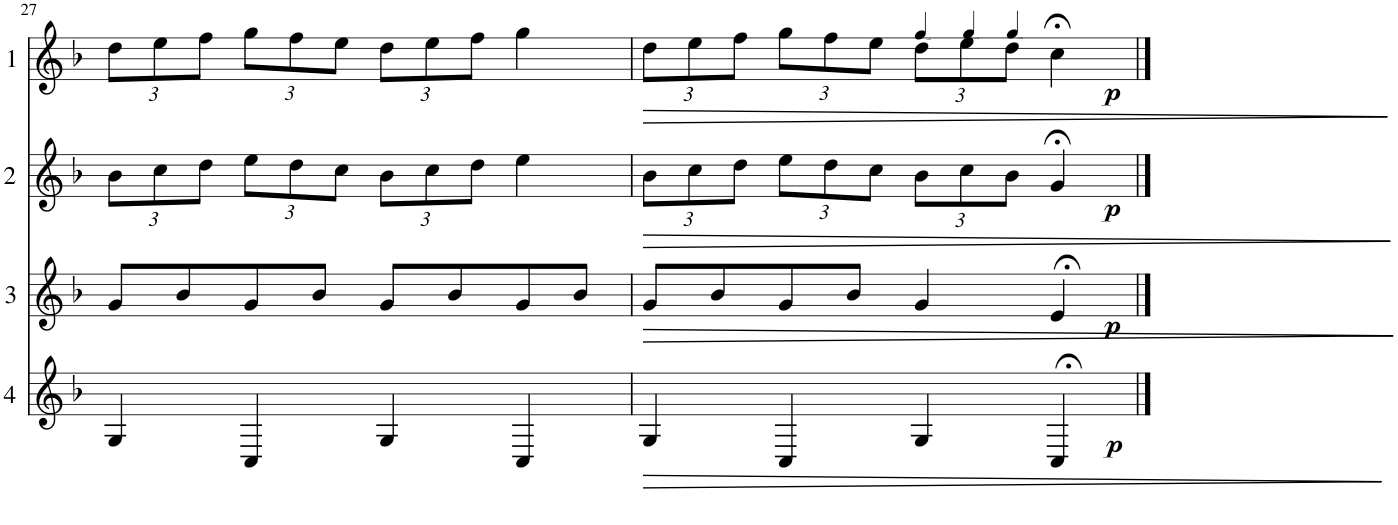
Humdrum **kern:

**kern	**dynam	**kern	**dynam	**kern	**dynam	**kern	**dynam
*part4	*part4	*part3	*part3	*part2	*part2	*part1	*part1
*staff4	*staff4	*staff3	*staff3	*staff2	*staff2	*staff1	*staff1
*I"Cor 4	*	*I"Cor 3	*	*I"Cor 2	*	*I"Cor 1	*
!!LO:PB:g=z
*clefG2	*	*clefG2	*	*clefG2	*	*clefG2	*
*Trd4c7	*	*Trd4c7	*	*Trd4c7	*	*Trd4c7	*
*k[b-]	*	*k[b-]	*	*k[b-]	*	*k[b-]	*
*M4/4	*	*M4/4	*	*M4/4	*	*M4/4	*
*	*	*	*	*Xbrackettup	*	*Xbrackettup	*
=27	=27	=27	=27	=27	=27	=27	=27
4G/	.	8g/L	.	12b-\L	.	12dd\L	.
.	.	.	.	12cc\	.	12ee\	.
.	.	8b-/	.	.	.	.	.
.	.	.	.	12dd\J	.	12ff\J	.
4C/	.	8g/	.	12ee\L	.	12gg\L	.
.	.	.	.	12dd\	.	12ff\	.
.	.	8b-/J	.	.	.	.	.
.	.	.	.	12cc\J	.	12ee\J	.
4G/	.	8g/L	.	12b-\L	.	12dd\L	.
.	.	.	.	12cc\	.	12ee\	.
.	.	8b-/	.	.	.	.	.
.	.	.	.	12dd\J	.	12ff\J	.
4C/	.	8g/	.	4ee\	.	4gg\	.
.	.	8b-/J	.	.	.	.	.
=28	=28	=28	=28	=28	=28	=28	=28
!	!LO:HP:b	!	!LO:HP:b	!	!LO:HP:b	!	!LO:HP:b
4G/	>	8g/L	>	12b-\L	>	12dd\L	>
.	.	.	.	12cc\	.	12ee\	.
.	.	8b-/	.	.	.	.	.
.	.	.	.	12dd\J	.	12ff\J	.
4C/	.	8g/	.	12ee\L	.	12gg\L	.
.	.	.	.	12dd\	.	12ff\	.
.	.	8b-/J	.	.	.	.	.
.	.	.	.	12cc\J	.	12ee\J	.
*	*	*	*	*	*	*MM44	*
4G/	.	4g/	.	12b-\L	.	12dd\L	.
*	*	*	*	*	*	*MM36	*
.	.	.	.	12cc\	.	12ee\	.
*	*	*	*	*	*	*MM20	*
.	.	.	.	12b-\J	.	12dd\J	.
!	!LO:DY:b	!	!LO:DY:b	!	!LO:DY:b	!	!LO:DY:b
4C;</	p	4e;</	p	4g;</	p	4cc;<\	p
.	]	.	]	.	]	.	]
==	==	==	==	==	==	==	==
*-	*-	*-	*-	*-	*-	*-	*-
